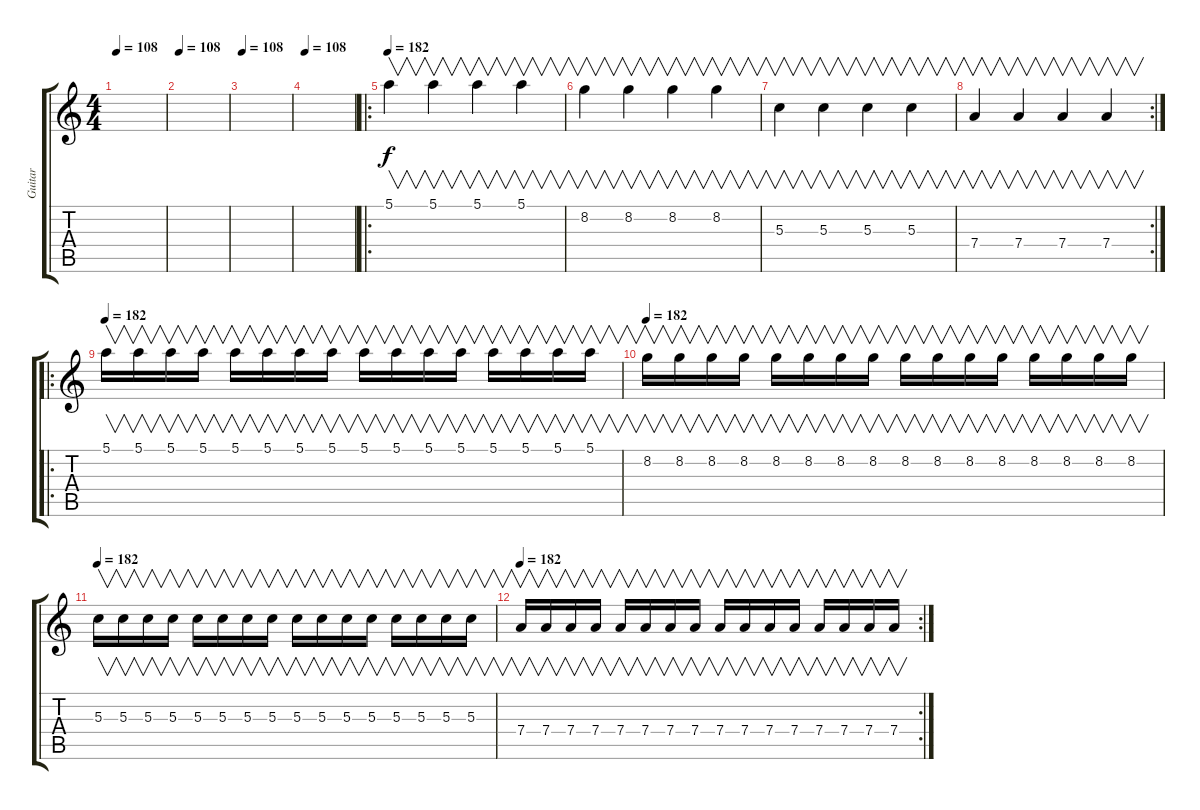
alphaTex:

\track ("Guitar" "Guitar") {instrument overdrivenguitar}
\staff {score tabs}
\tuning (E4 B3 G3 D3 A2 E2) {hide}
\ts (4 4)
\tempo 108
\clef g2
\ks c
|
\tempo 108
|
\tempo 108
|
\tempo 108
|
\ro
\tempo 182
5.1.4{v} 5.1.4{v} 5.1.4{v} 5.1.4{v} |
8.2.4{v} 8.2.4{v} 8.2.4{v} 8.2.4{v} |
5.3.4{v} 5.3.4{v} 5.3.4{v} 5.3.4{v} |
\rc 2
7.4.4{v} 7.4.4{v} 7.4.4{v} 7.4.4{v} |
\ro
\tempo 182
5.1.16{v} 5.1.16{v} 5.1.16{v} 5.1.16{v} 5.1.16{v} 5.1.16{v} 5.1.16{v} 5.1.16{v} 5.1.16{v} 5.1.16{v} 5.1.16{v} 5.1.16{v} 5.1.16{v} 5.1.16{v} 5.1.16{v} 5.1.16{v} |
\tempo 182
8.2.16{v} 8.2.16{v} 8.2.16{v} 8.2.16{v} 8.2.16{v} 8.2.16{v} 8.2.16{v} 8.2.16{v} 8.2.16{v} 8.2.16{v} 8.2.16{v} 8.2.16{v} 8.2.16{v} 8.2.16{v} 8.2.16{v} 8.2.16{v} |
\tempo 182
5.3.16{v} 5.3.16{v} 5.3.16{v} 5.3.16{v} 5.3.16{v} 5.3.16{v} 5.3.16{v} 5.3.16{v} 5.3.16{v} 5.3.16{v} 5.3.16{v} 5.3.16{v} 5.3.16{v} 5.3.16{v} 5.3.16{v} 5.3.16{v} |
\rc 2
\tempo 182
7.4.16{v} 7.4.16{v} 7.4.16{v} 7.4.16{v} 7.4.16{v} 7.4.16{v} 7.4.16{v} 7.4.16{v} 7.4.16{v} 7.4.16{v} 7.4.16{v} 7.4.16{v} 7.4.16{v} 7.4.16{v} 7.4.16{v} 7.4.16{v}
